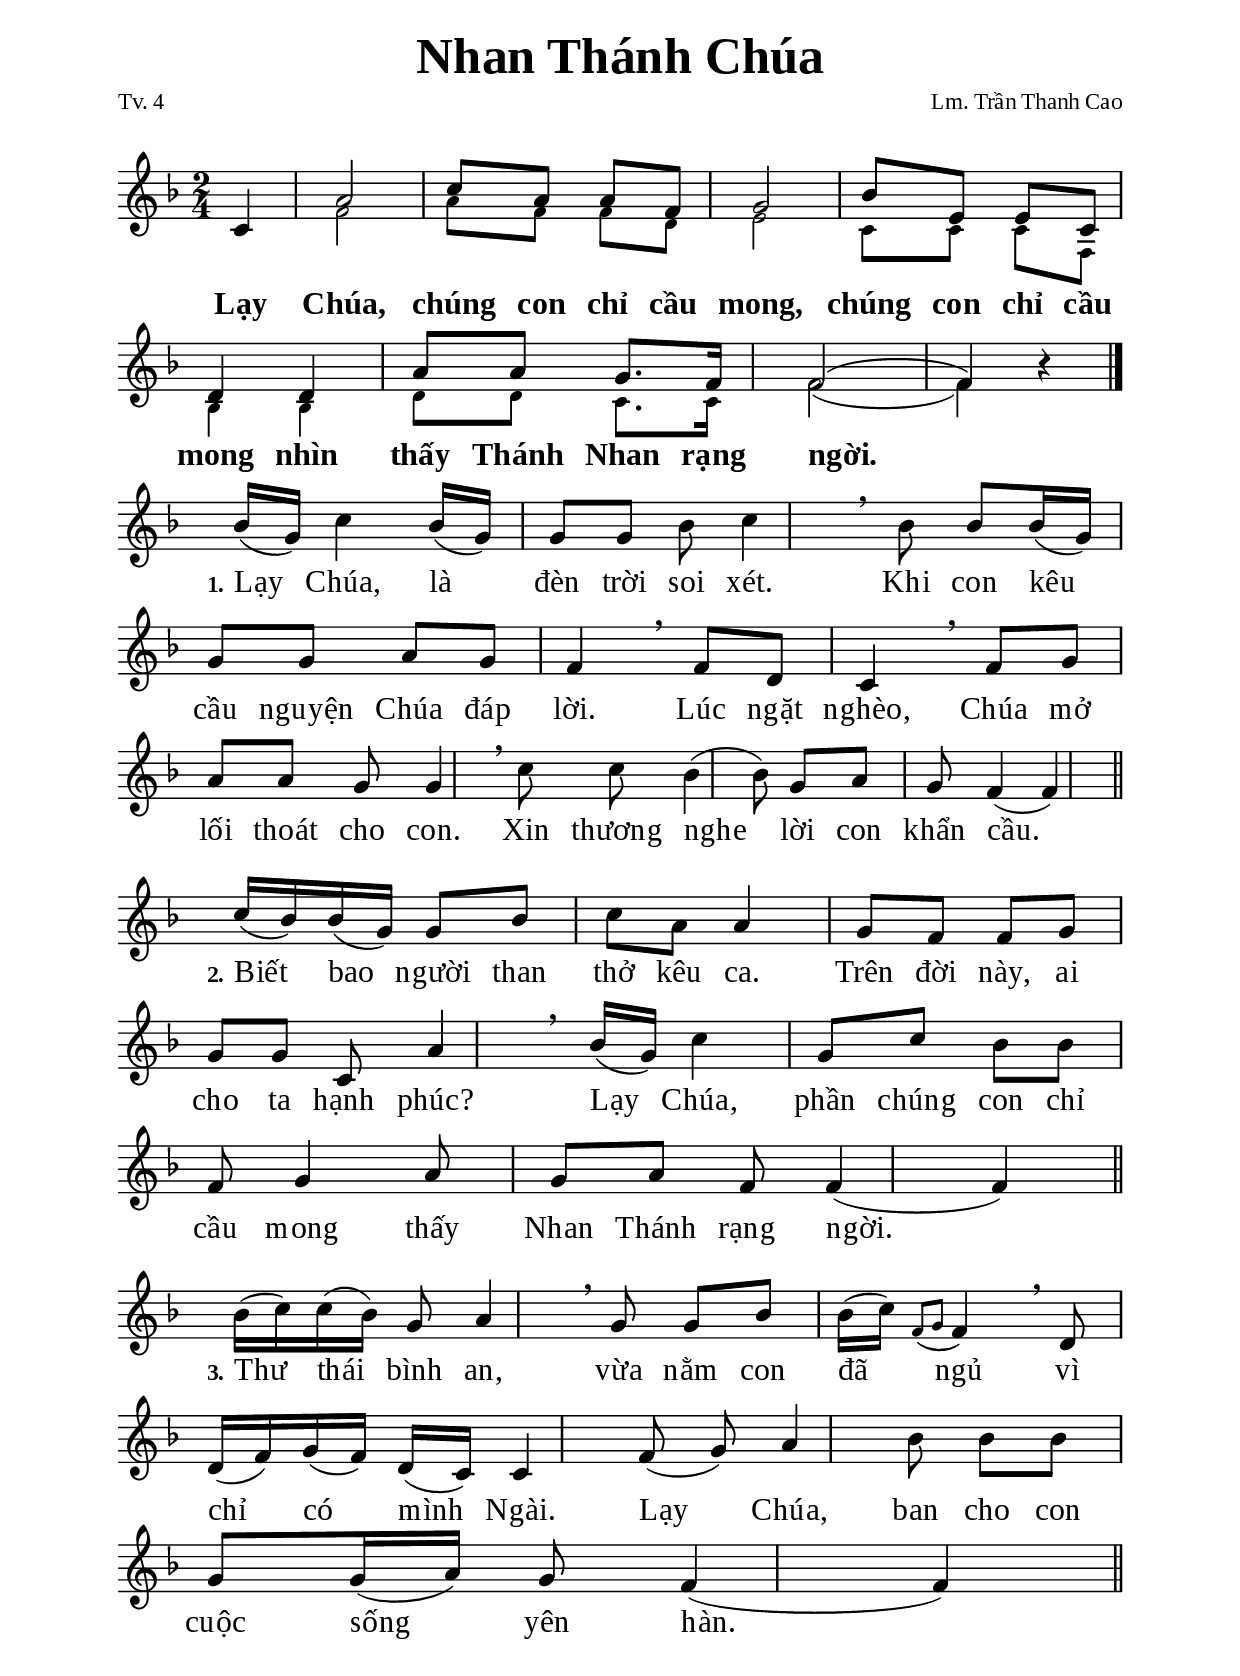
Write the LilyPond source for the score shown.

% Cài đặt chung
\version "2.20.0"
\include "english.ly"

\header {
  title = \markup { \fontsize #3 "Nhan Thánh Chúa" }
  poet = "Tv. 4"
  composer = "Lm. Trần Thanh Cao"
  arranger = " "
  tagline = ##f
}

\paper {
  #(set-paper-size "a4")
  top-margin = 10\mm
  bottom-margin = 10\mm
  left-margin = 20\mm
  right-margin = 20\mm
  indent = #0
  #(define fonts
    (make-pango-font-tree
      "Liberation Serif"
      "Liberation Serif"
      "Liberation Serif"
      (/ 20 20)))
  page-count = #1
}

% Nhạc điệp khúc
nhacDiepKhucSop= \relative c' {
  \partial 4 c4 |
  a'2 |
  c8 a a f |
  g2 |
  bf8 e, e c |
  d4 d |
  a'8 a g8. f16 |
  f2 ( |
  f4) r4 \bar "|."
}

nhacDiepKhucBass= \relative c' {
  \skip 4
  f2 |
  a8 f f d |
  e2 |
  c8 c c f, |
  bf4 bf |
  d8 d c8. c16 |
  f2 ( |
  f4) r
}

% Nhạc phiên khúc
nhacPhienKhucMot = \relative c'' {
  bf16 (g) c4 bf16 (g) g8 g bf c4 \breathe
  bf8 bf bf16 (g) g8 g a g f4 \breathe
  f8 d c4 \breathe
  f8 g a a g g4 \breathe
  c8 c bf4 (bf8) 
  g a g f4 (f) \bar "||"
}

nhacPhienKhucHai = \relative c'' {
  c16 (bf) bf (g) g8 bf c a a4 g8 f f g g g c, a'4 \breathe
  bf16 (g) c4 g8 c bf bf f g4 a8 g a f f4 (f) \bar "||"
}

nhacPhienKhucBa = \relative c'' {
  bf16 (c) c (bf) g8 a4 \breathe
  g8 g bf bf16 (c)
  \acciaccatura { f,8 [g] } f4 \breathe
  d8 d16 (f) g (f) d (c) c4 f8 (g) a4 bf8 bf bf
  g g16 (a) g8 f4 (f) \bar "||"
}

% Lời điệp khúc
loiDiepKhuc = \lyricmode {
  Lạy Chúa, chúng con chỉ cầu mong,
  chúng con chỉ cầu mong nhìn thấy Thánh Nhan rạng ngời.
}

% Lời phiên khúc
loiPhienKhucMot = \lyricmode {
  \set stanza = #"1."
  Lạy Chúa, là đèn trời soi xét.
  Khi con kêu cầu nguyện Chúa đáp lời.
  Lúc ngặt nghèo, Chúa mở lối thoát cho con.
  Xin thương nghe lời con khẩn cầu.
}

loiPhienKhucHai = \lyricmode {
  \set stanza = #"2."
  Biết bao người than thở kêu ca.
  Trên đời này, ai cho ta hạnh phúc?
  Lạy Chúa, phần chúng con chỉ cầu mong
  thấy Nhan Thánh rạng ngời.
}

loiPhienKhucBa = \lyricmode {
  \set stanza = #"3."
  Thư thái bình an, vừa nằm con đã ngủ vì chỉ có mình Ngài.
  Lạy Chúa, ban cho con cuộc sống yên hàn.
}


% Dàn trang
\score {
  \new ChoirStaff <<
    \new Staff = diepKhuc \with {
        \consists "Merge_rests_engraver"
        \magnifyStaff #(magstep +1)
      }
      <<
      \new Voice = beSop {
        \voiceOne \key f \major \time 2/4 \nhacDiepKhucSop
      }
      \new Voice = beBas {
        \override NoteHead.font-size = #-2
        \voiceTwo \key f \major \time 2/4 \nhacDiepKhucBass
      }
    >>
    \new Lyrics \lyricsto beSop \loiDiepKhuc
  >>
  \layout {
    \override Lyrics.LyricText.font-series = #'bold
    \override Lyrics.LyricText.font-size = #+3
    \override Lyrics.LyricSpace.minimum-distance = #2.0
    \override Score.BarNumber.break-visibility = ##(#f #f #f)
    \override Score.SpacingSpanner.uniform-stretching = ##t
  }
}

\score {
  \new ChoirStaff <<
    \new Staff = phienKhuc \with {
        \magnifyStaff #(magstep +1)
      }
      <<
      \new Voice = beSop {
        \key f \major \time 2/4 \nhacPhienKhucMot
      }
    >>
    \new Lyrics \lyricsto beSop \loiPhienKhucMot
  >>
  \layout {
    \override Staff.TimeSignature.transparent = ##t
    \override Lyrics.LyricText.font-size = #+3
    \override Lyrics.LyricSpace.minimum-distance = #2.0
    \override Score.BarNumber.break-visibility = ##(#f #f #f)
    \override Score.SpacingSpanner.uniform-stretching = ##t
    \set Score.barAlways = ##t
    \set Score.defaultBarType = ""
  } 
}

\score {
  \new ChoirStaff <<
    \new Staff = phienKhuc \with {
        \magnifyStaff #(magstep +1)
      }
      <<
      \new Voice = beSop {
        \key f \major \time 2/4 \nhacPhienKhucHai
      }
    >>
    \new Lyrics \lyricsto beSop \loiPhienKhucHai
  >>
  \layout {
    \override Staff.TimeSignature.transparent = ##t
    \override Lyrics.LyricText.font-size = #+3
    \override Lyrics.LyricSpace.minimum-distance = #2.0
    \override Score.BarNumber.break-visibility = ##(#f #f #f)
    \override Score.SpacingSpanner.uniform-stretching = ##t
    \set Score.barAlways = ##t
    \set Score.defaultBarType = ""
  } 
}

\score {
  \new ChoirStaff <<
    \new Staff = phienKhuc \with {
        \magnifyStaff #(magstep +1)
      }
      <<
      \new Voice = beSop {
        \key f \major \time 2/4 \nhacPhienKhucBa
      }
    >>
    \new Lyrics \lyricsto beSop \loiPhienKhucBa
  >>
  \layout {
    \override Staff.TimeSignature.transparent = ##t
    \override Lyrics.LyricText.font-size = #+3
    \override Lyrics.LyricSpace.minimum-distance = #2.0
    \override Score.BarNumber.break-visibility = ##(#f #f #f)
    \override Score.SpacingSpanner.uniform-stretching = ##t
    \set Score.barAlways = ##t
    \set Score.defaultBarType = ""
  } 
}
